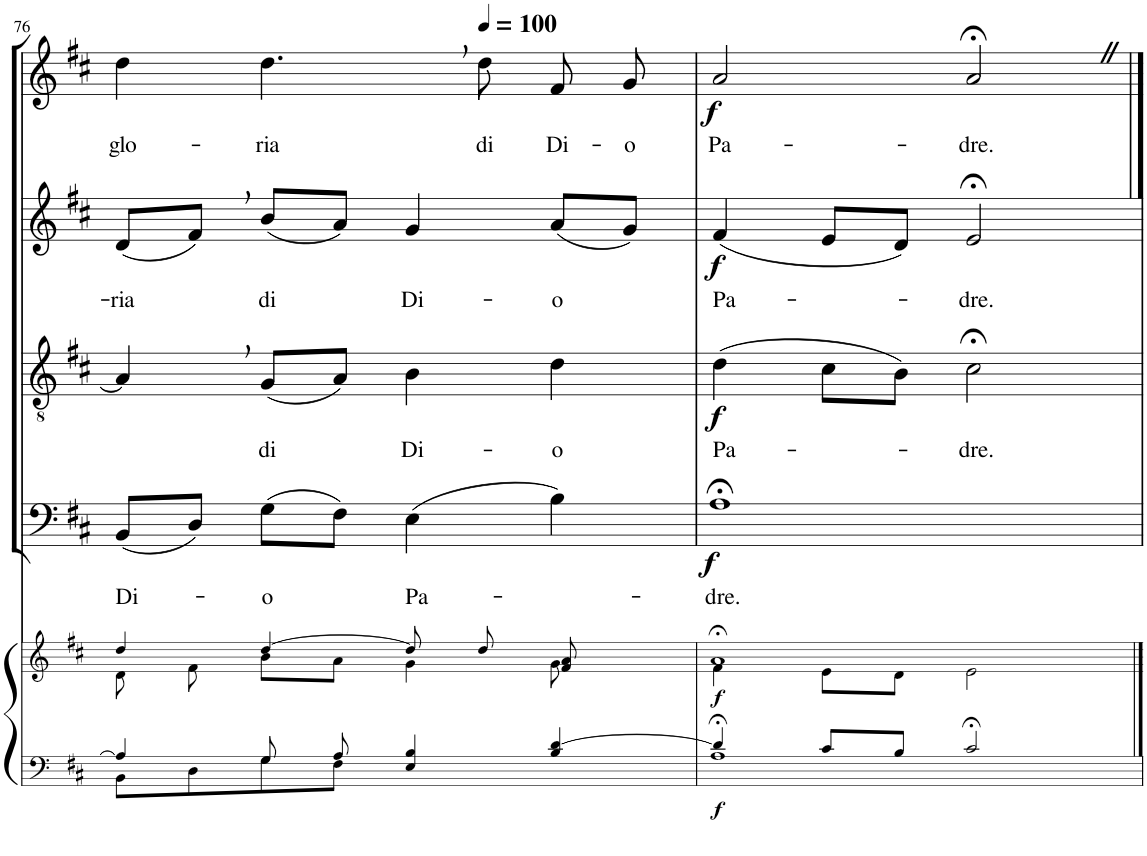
**kern	**dynam	**kern	**dynam	**kern	**text	**dynam	**kern	**text	**dynam	**kern	**text	**dynam	**kern	**text	**dynam
*part6	*part6	*part5	*part5	*part4	*part4	*part4	*part3	*part3	*part3	*part2	*part2	*part2	*part1	*part1	*part1
*staff6	*staff6	*staff5	*staff5	*staff4	*staff4	*staff4	*staff3	*staff3	*staff3	*staff2	*staff2	*staff2	*staff1	*staff1	*staff1
*I"Pipe Organ	*	*I"Pipe Organ	*	*I"Bassi	*	*	*I"Tenori	*	*	*I"Contralti	*	*	*I"Soprani	*	*
*I'P Org	*	*I'P Org	*	*	*	*	*	*	*	*	*	*	*	*	*
!!LO:PB:g=z
*clefF4	*	*clefG2	*	*clefF4	*	*	*clefGv2	*	*	*clefG2	*	*	*clefG2	*	*
*	*	*	*	*	*	*	*	*	*	*	*	*	*Trd1c2	*	*
*k[f#c#]	*	*k[f#c#]	*	*k[f#c#]	*	*	*k[f#c#]	*	*	*k[f#c#]	*	*	*k[f#c#]	*	*
*D:	*	*D:	*	*D:	*	*	*D:	*	*	*D:	*	*	*D:	*	*
*M4/4	*	*M4/4	*	*M4/4	*	*	*M4/4	*	*	*M4/4	*	*	*M4/4	*	*
*met(c)	*	*met(c)	*	*met(c)	*	*	*met(c)	*	*	*met(c)	*	*	*met(c)	*	*
=76	=76	=76	=76	=76	=76	=76	=76	=76	=76	=76	=76	=76	=76	=76	=76
*^	*	*^	*	*	*	*	*	*	*	*	*	*	*	*	*
!	!	!	!	!	!	!	!LO:LY:b	!	!	!	!	!	!LO:LY:b	!	!	!LO:LY:b	!
4A/]	8BB\L	.	4dd/	8d\	.	(8BB/L	Di-	.	4A,/]	.	.	(8d/L	-ria	.	4dd\	glo-	.
.	8D\	.	.	8f#\	.	8D/J)	.	.	.	.	.	8f#,/J)	.	.	.	.	.
!	!	!	!	!	!	!	!LO:LY:b	!	!	!LO:LY:b	!	!	!LO:LY:b	!	!	!LO:LY:b	!
8G/	8G\	.	[4dd/	8b\L	.	(8G\L	-o	.	(8G/L	di	.	(8b/L	di	.	4.dd,\	-ria	.
8A/	8F#\J	.	.	8a\J	.	8F#\J)	.	.	8A/J)	.	.	8a/J)	.	.	.	.	.
!	!	!	!	!	!	!	!LO:LY:b	!	!	!LO:LY:b	!	!	!LO:LY:b	!	!	!	!
4E/ 4B/	2ryy	.	8dd/]	4g\	.	(4E\	Pa-	.	4B\	Di-	.	4g/	Di-	.	.	.	.
*	*	*	*	*	*	*	*	*	*	*	*	*	*	*	*MM100	*	*
!	!	!	!	!	!	!	!	!	!	!	!	!	!	!	!	!LO:LY:b	!
.	.	.	8dd/	.	.	.	.	.	.	.	.	.	.	.	8dd\	di	.
!	!	!	!	!	!	!	!	!	!	!LO:LY:b	!	!	!LO:LY:b	!	!	!LO:LY:b	!
4B/ [4d/	.	.	8f#/ 8a/	8g\	.	4B\)	.	.	4d\	-o	.	(8a/L	-o	.	8f#/L	Di-	.
!	!	!	!	!	!	!	!	!	!	!	!	!	!	!	!	!LO:LY:b	!
.	.	.	8ryy	8ryy	.	.	.	.	.	.	.	8g/J)	.	.	8g/J	-o	.
=77	=77	=77	=77	=77	=77	=77	=77	=77	=77	=77	=77	=77	=77	=77	=77	=77	=77
!	!	!LO:DY:b	!	!	!LO:DY:b	!	!LO:LY:b	!LO:DY:b	!	!LO:LY:b	!LO:DY:b	!	!LO:LY:b	!LO:DY:b	!	!LO:LY:b	!LO:DY:b
4d;</]	1A	f	1a;<	4f#\	f	1A;<	-dre.	f	(4d\	Pa-	f	(4f#/	Pa-	f	2a/	Pa-	f
8c#/L	.	.	.	8e\L	.	.	.	.	8c#\L	.	.	8e/L	.	.	.	.	.
8B/J	.	.	.	8d\J	.	.	.	.	8B\J)	.	.	8d/J)	.	.	.	.	.
!	!	!	!	!	!	!	!	!	!	!LO:LY:b	!	!	!LO:LY:b	!	!	!LO:LY:b	!
2c#;</	.	.	.	2e\	.	.	.	.	2c#;<\	-dre.	.	2e;</	-dre.	.	2a;<Z/	-dre.	.
*v	*v	*	*	*	*	*	*	*	*	*	*	*	*	*	*	*	*
*	*	*v	*v	*	*	*	*	*	*	*	*	*	*	*	*	*
==	==	==	==	==	==	==	==	==	==	==	==	==	==	==	==
*-	*-	*-	*-	*-	*-	*-	*-	*-	*-	*-	*-	*-	*-	*-	*-
